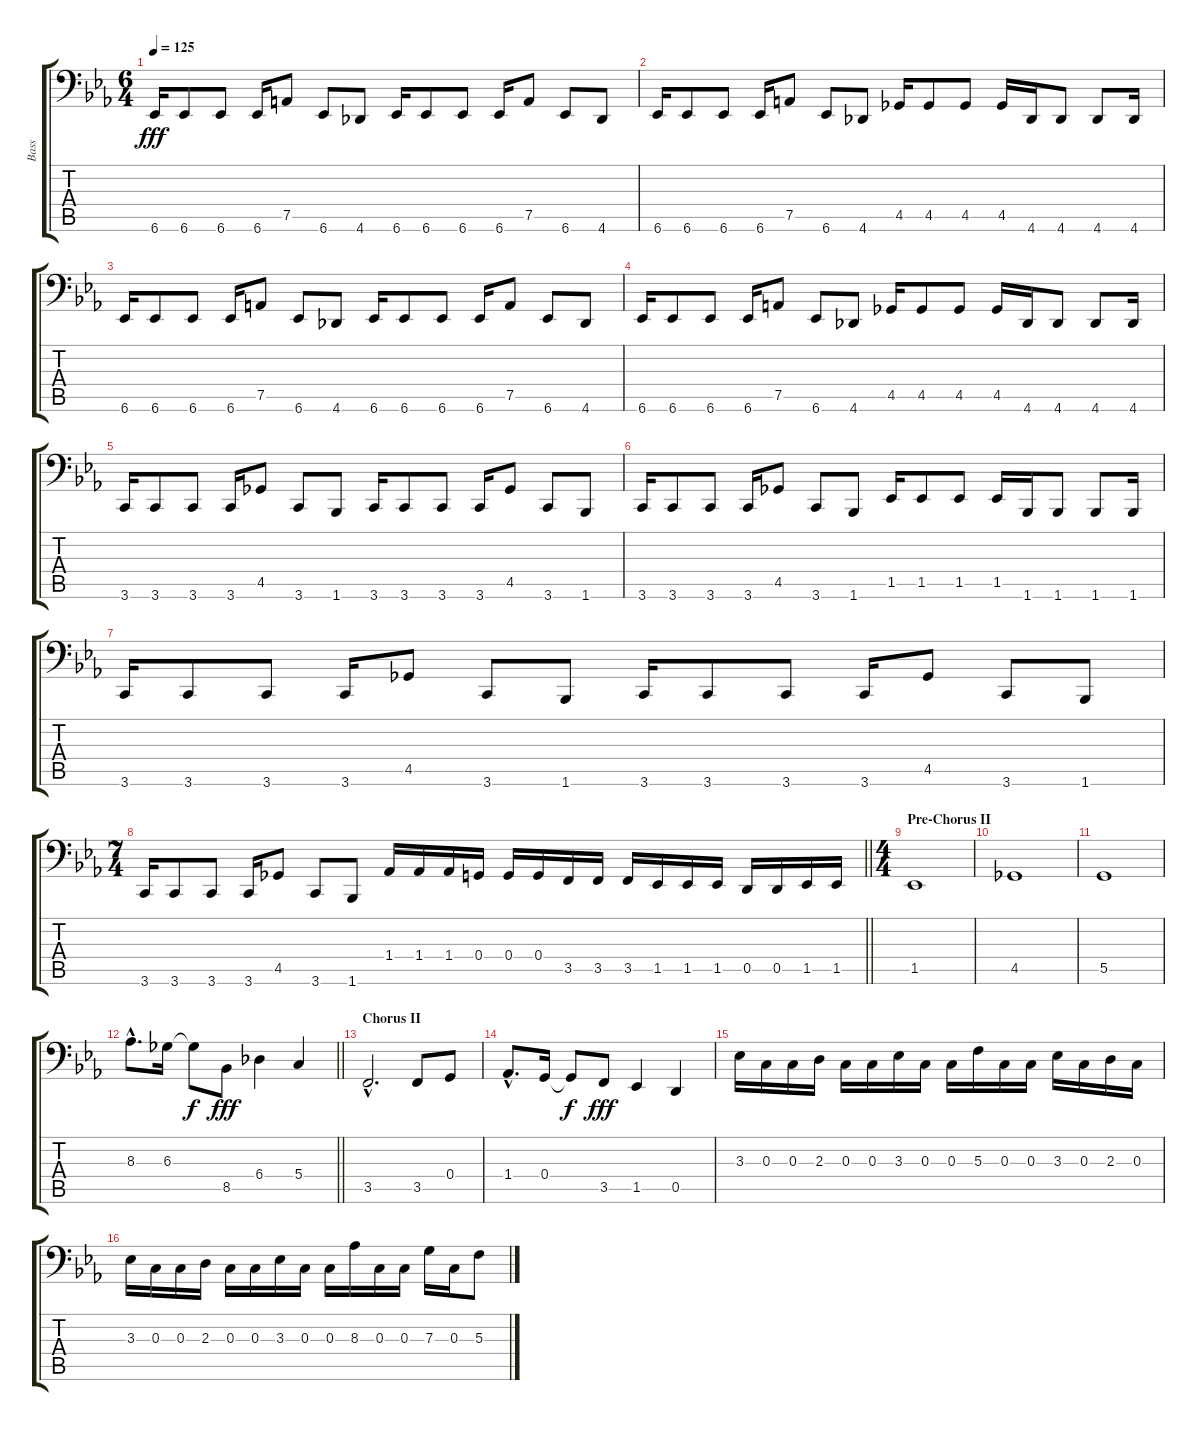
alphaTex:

\track ("Bass" "Bass") {instrument electricbasspick}
\staff {score tabs}
\tuning (Bb2 F2 C2 G1 D1 A0) {hide}
\ts (6 4)
\tempo 125
\clef f4
\ks cminor
6.6.16{dy fff} 6.6.8 6.6.8 6.6.16 7.5.8 6.6.8 4.6.8 6.6.16 6.6.8 6.6.8 6.6.16 7.5.8 6.6.8 4.6.8 |
6.6.16 6.6.8 6.6.8 6.6.16 7.5.8 6.6.8 4.6.8 4.5.16 4.5.8 4.5.8 4.5.16 4.6.16 4.6.8 4.6.8 4.6.16 |
6.6.16 6.6.8 6.6.8 6.6.16 7.5.8 6.6.8 4.6.8 6.6.16 6.6.8 6.6.8 6.6.16 7.5.8 6.6.8 4.6.8 |
6.6.16 6.6.8 6.6.8 6.6.16 7.5.8 6.6.8 4.6.8 4.5.16 4.5.8 4.5.8 4.5.16 4.6.16 4.6.8 4.6.8 4.6.16 |
3.6.16 3.6.8 3.6.8 3.6.16 4.5.8 3.6.8 1.6.8 3.6.16 3.6.8 3.6.8 3.6.16 4.5.8 3.6.8 1.6.8 |
3.6.16 3.6.8 3.6.8 3.6.16 4.5.8 3.6.8 1.6.8 1.5.16 1.5.8 1.5.8 1.5.16 1.6.16 1.6.8 1.6.8 1.6.16 |
3.6.16 3.6.8 3.6.8 3.6.16 4.5.8 3.6.8 1.6.8 3.6.16 3.6.8 3.6.8 3.6.16 4.5.8 3.6.8 1.6.8 |
\ts (7 4)
\barLineRight lightlight
3.6.16 3.6.8 3.6.8 3.6.16 4.5.8 3.6.8 1.6.8 1.4.16 1.4.16 1.4.16 0.4.16 0.4.16 0.4.16 3.5.16 3.5.16 3.5.16 1.5.16 1.5.16 1.5.16 0.5.16 0.5.16 1.5.16 1.5.16 |
\ts (4 4)
\section ("" "Pre-Chorus II")
1.5.1 |
4.5.1 |
5.5.1 |
\barLineRight lightlight
8.3{hac}.8{d} 6.3.16 6.3{t}.8{dy f} 8.5.8{dy fff} 6.4.4 5.4.4 |
\section ("" "Chorus II")
3.5{hac}.2{d} 3.5.8 0.4.8 |
1.4{hac}.8{d} 0.4.16 0.4{t}.8{dy f} 3.5.8{dy fff} 1.5.4 0.5.4 |
3.3.16 0.3.16 0.3.16 2.3.16 0.3.16 0.3.16 3.3.16 0.3.16 0.3.16 5.3.16 0.3.16 0.3.16 3.3.16 0.3.16 2.3.16 0.3.16 |
3.3.16 0.3.16 0.3.16 2.3.16 0.3.16 0.3.16 3.3.16 0.3.16 0.3.16 8.3.16 0.3.16 0.3.16 7.3.16 0.3.16 5.3.8
